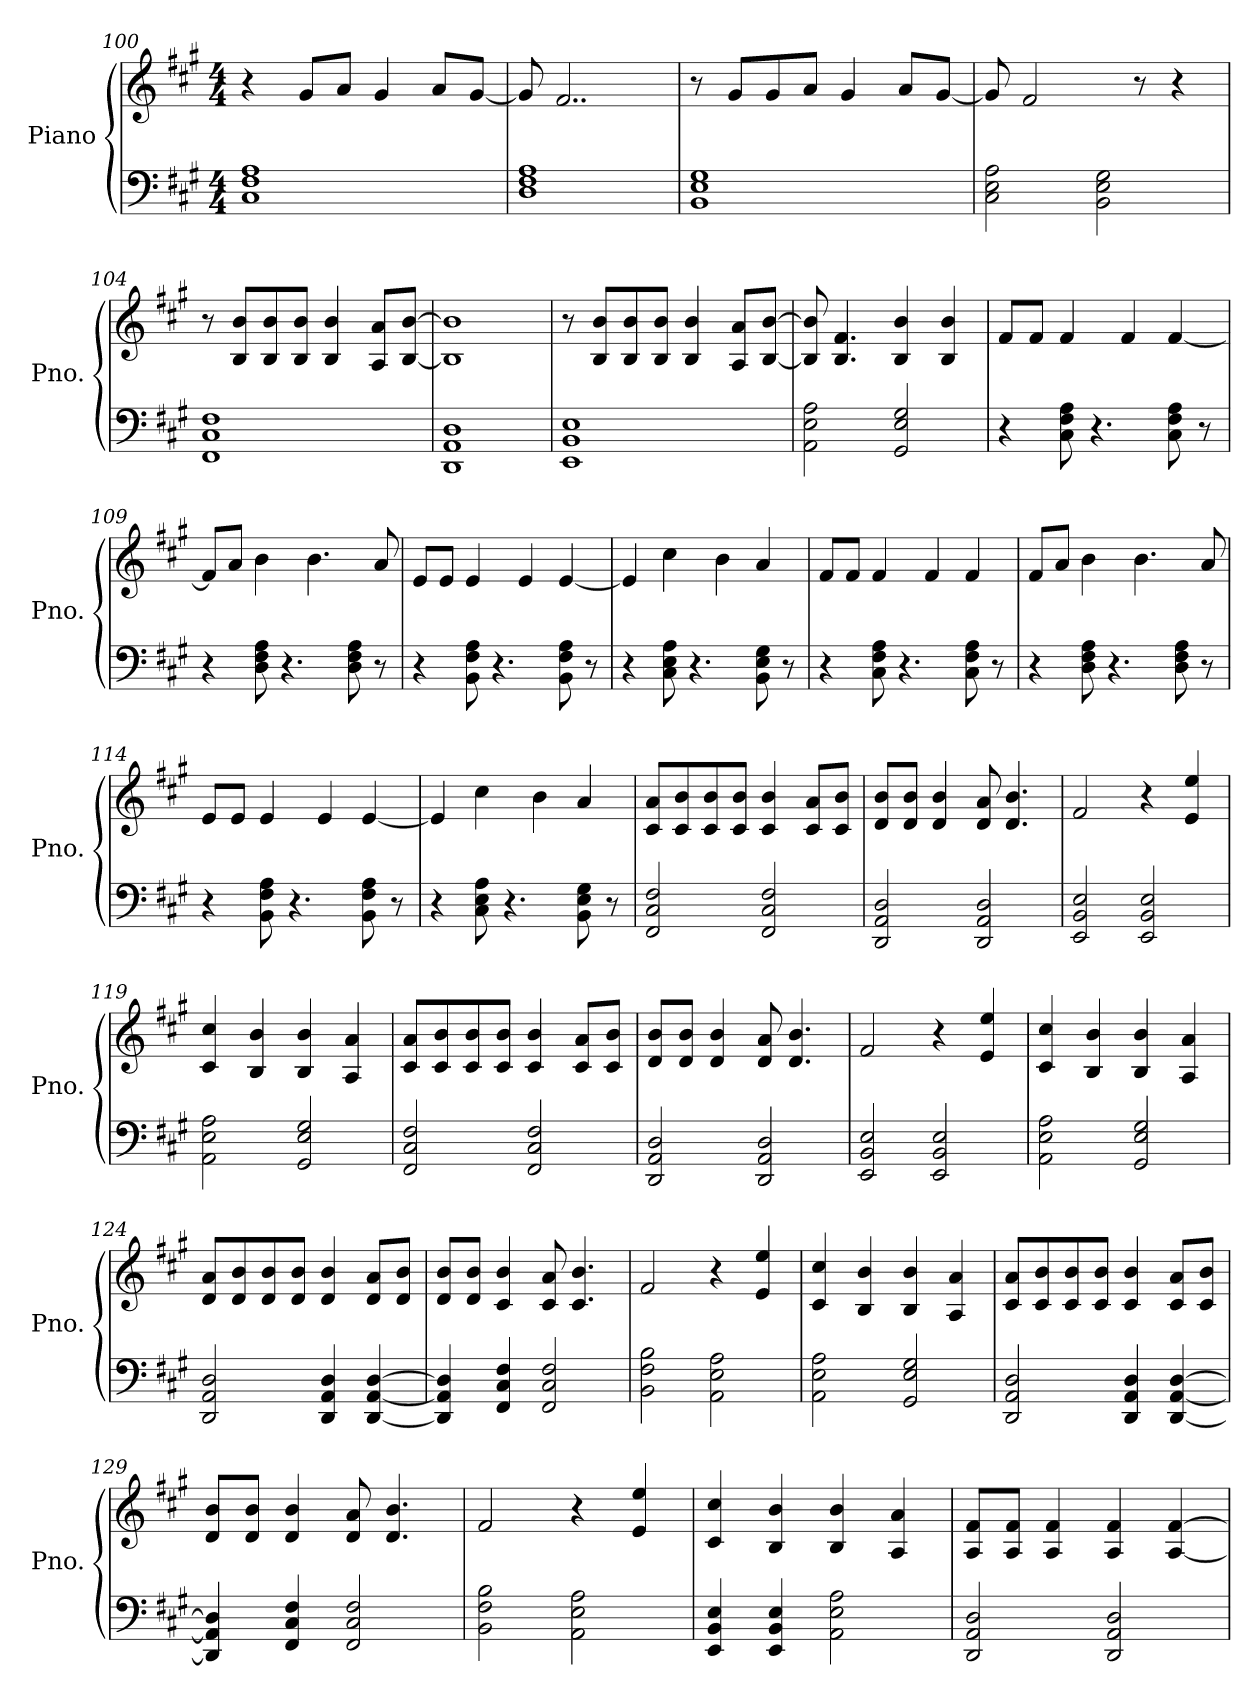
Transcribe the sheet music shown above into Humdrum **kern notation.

**kern	**kern
*part1	*part1
*staff2	*staff1
*I"Piano	*
*I'Pno.	*
*clefF4	*clefG2
*k[f#c#g#]	*k[f#c#g#]
*M4/4	*M4/4
=100	=100
1C# 1F# 1A	4r
.	8g#/L
.	8a/J
.	4g#/
.	8a/L
.	[8g#/J
=101	=101
1D 1F# 1A	8g#/]
.	2..f#/
!!LO:LB:g=z
=102	=102
1BB 1E 1G#	8r
.	8g#/L
.	8g#/
.	8a/J
.	4g#/
.	8a/L
.	[8g#/J
=103	=103
2C#\ 2E\ 2A\	8g#/]
.	2f#/
2BB\ 2E\ 2G#\	.
.	8r
.	4r
=104	=104
1FF# 1C# 1F#	8r
.	8B/ 8b/L
.	8B/ 8b/
.	8B/ 8b/J
.	4B/ 4b/
.	8A/ 8a/L
.	[8B/ [8b/J
=105	=105
1DD 1AA 1D	1B] 1b]
=106	=106
1EE 1BB 1E	8r
.	8B/ 8b/L
.	8B/ 8b/
.	8B/ 8b/J
.	4B/ 4b/
.	8A/ 8a/L
.	[8B/ [8b/J
=107	=107
2AA\ 2E\ 2A\	8B/] 8b/]
.	4.B/ 4.f#/
2GG#/ 2E/ 2G#/	4B/ 4b/
.	4B/ 4b/
!!LO:LB:g=z
=108	=108
4r	8f#/L
.	8f#/J
8C#\ 8F#\ 8A\	4f#/
4.r	.
.	4f#/
8C#\ 8F#\ 8A\	[4f#/
8r	.
=109	=109
4r	8f#/L]
.	8a/J
8D\ 8F#\ 8A\	4b\
4.r	.
.	4.b\
8D\ 8F#\ 8A\	.
8r	8a/
=110	=110
4r	8e/L
.	8e/J
8BB\ 8F#\ 8A\	4e/
4.r	.
.	4e/
8BB\ 8F#\ 8A\	[4e/
8r	.
=111	=111
4r	4e/]
8C#\ 8E\ 8A\	4cc#\
4.r	.
.	4b\
8BB\ 8E\ 8G#\	4a/
8r	.
=112	=112
4r	8f#/L
.	8f#/J
8C#\ 8F#\ 8A\	4f#/
4.r	.
.	4f#/
8C#\ 8F#\ 8A\	4f#/
8r	.
=113	=113
4r	8f#/L
.	8a/J
8D\ 8F#\ 8A\	4b\
4.r	.
.	4.b\
8D\ 8F#\ 8A\	.
8r	8a/
!!LO:PB:g=z
=114	=114
4r	8e/L
.	8e/J
8BB\ 8F#\ 8A\	4e/
4.r	.
.	4e/
8BB\ 8F#\ 8A\	[4e/
8r	.
=115	=115
4r	4e/]
8C#\ 8E\ 8A\	4cc#\
4.r	.
.	4b\
8BB\ 8E\ 8G#\	4a/
8r	.
=116	=116
2FF#/ 2C#/ 2F#/	8c#/ 8a/L
.	8c#/ 8b/
.	8c#/ 8b/
.	8c#/ 8b/J
2FF#/ 2C#/ 2F#/	4c#/ 4b/
.	8c#/ 8a/L
.	8c#/ 8b/J
=117	=117
2DD/ 2AA/ 2D/	8d/ 8b/L
.	8d/ 8b/J
.	4d/ 4b/
2DD/ 2AA/ 2D/	8d/ 8a/
.	4.d/ 4.b/
=118	=118
2EE/ 2BB/ 2E/	2f#/
2EE/ 2BB/ 2E/	4r
.	4e/ 4ee/
=119	=119
2AA\ 2E\ 2A\	4c#/ 4cc#/
.	4B/ 4b/
2GG#/ 2E/ 2G#/	4B/ 4b/
.	4A/ 4a/
!!LO:LB:g=z
=120	=120
2FF#/ 2C#/ 2F#/	8c#/ 8a/L
.	8c#/ 8b/
.	8c#/ 8b/
.	8c#/ 8b/J
2FF#/ 2C#/ 2F#/	4c#/ 4b/
.	8c#/ 8a/L
.	8c#/ 8b/J
=121	=121
2DD/ 2AA/ 2D/	8d/ 8b/L
.	8d/ 8b/J
.	4d/ 4b/
2DD/ 2AA/ 2D/	8d/ 8a/
.	4.d/ 4.b/
=122	=122
2EE/ 2BB/ 2E/	2f#/
2EE/ 2BB/ 2E/	4r
.	4e/ 4ee/
=123	=123
2AA\ 2E\ 2A\	4c#/ 4cc#/
.	4B/ 4b/
2GG#/ 2E/ 2G#/	4B/ 4b/
.	4A/ 4a/
=124	=124
2DD/ 2AA/ 2D/	8d/ 8a/L
.	8d/ 8b/
.	8d/ 8b/
.	8d/ 8b/J
4DD/ 4AA/ 4D/	4d/ 4b/
[4DD/ [4AA/ [4D/	8d/ 8a/L
.	8d/ 8b/J
=125	=125
4DD/] 4AA/] 4D/]	8d/ 8b/L
.	8d/ 8b/J
4FF#/ 4C#/ 4F#/	4c#/ 4b/
2FF#/ 2C#/ 2F#/	8c#/ 8a/
.	4.c#/ 4.b/
!!LO:LB:g=z
=126	=126
2BB\ 2F#\ 2B\	2f#/
2AA\ 2E\ 2A\	4r
.	4e/ 4ee/
=127	=127
2AA\ 2E\ 2A\	4c#/ 4cc#/
.	4B/ 4b/
2GG#/ 2E/ 2G#/	4B/ 4b/
.	4A/ 4a/
=128	=128
2DD/ 2AA/ 2D/	8c#/ 8a/L
.	8c#/ 8b/
.	8c#/ 8b/
.	8c#/ 8b/J
4DD/ 4AA/ 4D/	4c#/ 4b/
[4DD/ [4AA/ [4D/	8c#/ 8a/L
.	8c#/ 8b/J
=129	=129
4DD/] 4AA/] 4D/]	8d/ 8b/L
.	8d/ 8b/J
4FF#/ 4C#/ 4F#/	4d/ 4b/
2FF#/ 2C#/ 2F#/	8d/ 8a/
.	4.d/ 4.b/
=130	=130
2BB\ 2F#\ 2B\	2f#/
2AA\ 2E\ 2A\	4r
.	4e/ 4ee/
=131	=131
4EE/ 4BB/ 4E/	4c#/ 4cc#/
4EE/ 4BB/ 4E/	4B/ 4b/
2AA\ 2E\ 2A\	4B/ 4b/
.	4A/ 4a/
=132	=132
2DD/ 2AA/ 2D/	8A/ 8f#/L
.	8A/ 8f#/J
.	4A/ 4f#/
2DD/ 2AA/ 2D/	4A/ 4f#/
.	[4A/ [4f#/
=	=
*-	*-
